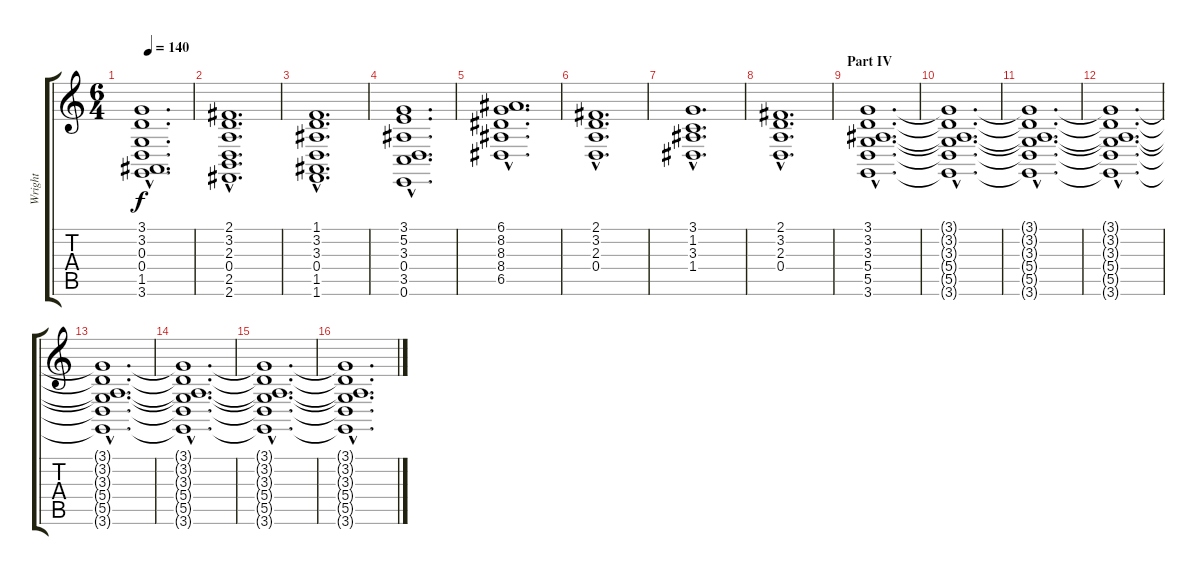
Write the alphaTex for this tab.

\track ("Wright" "Wright") {instrument drawbarorgan}
\staff {score tabs}
\tuning (E4 B3 G3 D3 A2 E2) {hide}
\ts (6 4)
\tempo 140
\clef g2
\ks c
(3.1{hac} 3.2{hac} 0.3{hac} 0.4{hac} 1.5{hac} 3.6{hac}).1{d dy f} |
(2.1{hac} 3.2{hac} 2.3{hac} 0.4{hac} 2.5{hac} 2.6{hac}).1{d} |
(1.1{hac} 3.2{hac} 3.3{hac} 0.4{hac} 1.5{hac} 1.6{hac}).1{d} |
(3.1{hac} 5.2{hac} 3.3{hac} 0.4{hac} 3.5{hac} 0.6{hac}).1{d} |
(6.1{hac} 8.2{hac} 8.3{hac} 8.4{hac} 6.5{hac}).1{d} |
(2.1{hac} 3.2{hac} 2.3{hac} 0.4{hac}).1{d} |
(3.1{hac} 1.2{hac} 3.3{hac} 1.4{hac}).1{d} |
(2.1{hac} 3.2{hac} 2.3{hac} 0.4{hac}).1{d} |
\section ("" "Part IV")
(3.1{hac} 3.2{hac} 3.3{hac} 5.4{hac} 5.5{hac} 3.6{hac}).1{d} |
(3.1{hac t} 3.2{hac t} 3.3{hac t} 5.4{hac t} 5.5{hac t} 3.6{hac t}).1{d} |
(3.1{hac t} 3.2{hac t} 3.3{hac t} 5.4{hac t} 5.5{hac t} 3.6{hac t}).1{d} |
(3.1{hac t} 3.2{hac t} 3.3{hac t} 5.4{hac t} 5.5{hac t} 3.6{hac t}).1{d} |
(3.1{hac t} 3.2{hac t} 3.3{hac t} 5.4{hac t} 5.5{hac t} 3.6{hac t}).1{d} |
(3.1{hac t} 3.2{hac t} 3.3{hac t} 5.4{hac t} 5.5{hac t} 3.6{hac t}).1{d} |
(3.1{hac t} 3.2{hac t} 3.3{hac t} 5.4{hac t} 5.5{hac t} 3.6{hac t}).1{d} |
(3.1{hac t} 3.2{hac t} 3.3{hac t} 5.4{hac t} 5.5{hac t} 3.6{hac t}).1{d}
